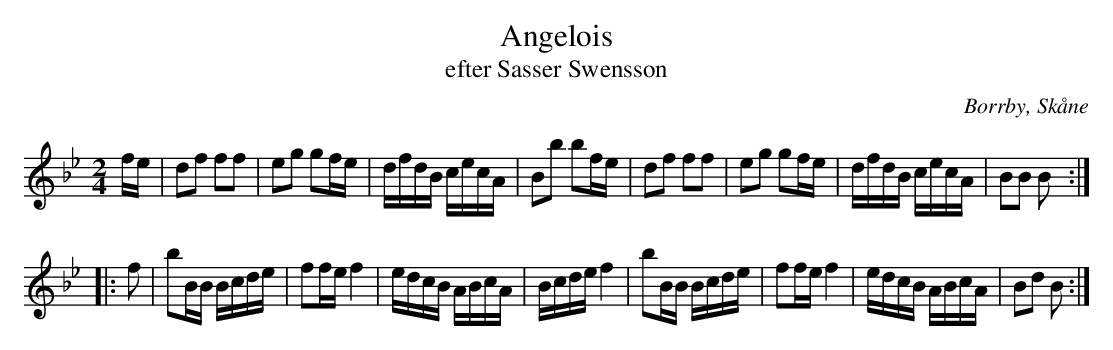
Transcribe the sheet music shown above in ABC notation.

X:1
T:Angelois
T:efter Sasser Swensson
O:Borrby, Skåne
M:2/4
L:1/8
K:Bb
f/e/ | df ff | eg gf/e/ | d/f/d/B/ c/e/c/A/ | Bb bf/e/ | df ff | eg gf/e/ | d/f/d/B/ c/e/c/A/ | BB B :|:
f | bB/B/ B/c/d/e/ | ff/e/ f2 | e/d/c/B/ A/B/c/A/ | B/c/d/e/ f2 | bB/B/ B/c/d/e/ | ff/e/ f2 | e/d/c/B/ A/B/c/A/ | Bd B :|
